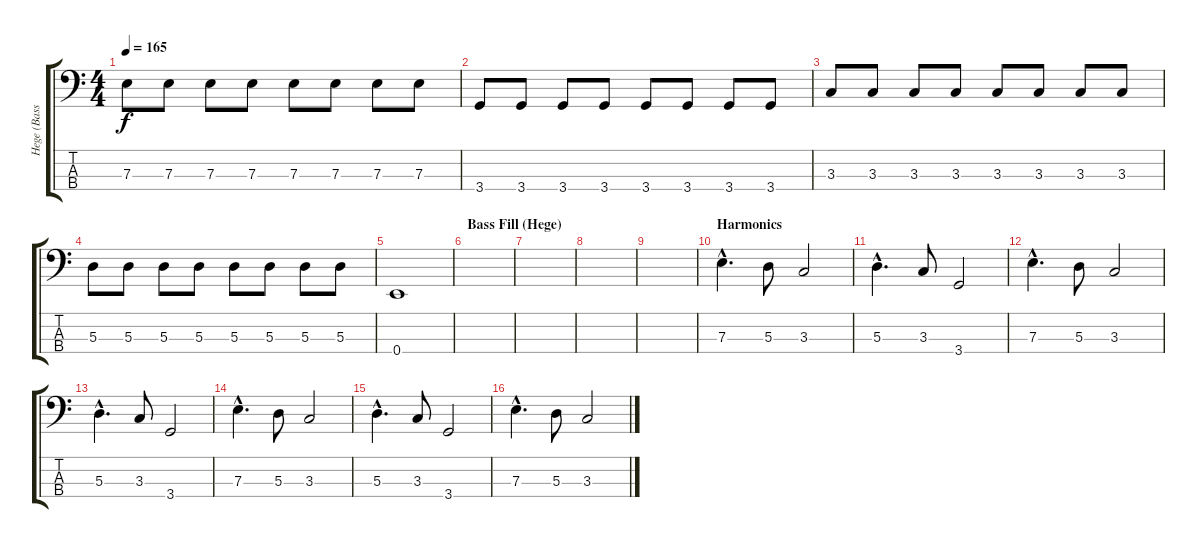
\track ("Hege (Bass)" "Hege (Bass") {instrument electricbassfinger}
\staff {score tabs}
\tuning (G2 D2 A1 E1) {hide}
\ts (4 4)
\tempo 165
\clef f4
\ks c
7.3.8{dy f} 7.3.8 7.3.8 7.3.8 7.3.8 7.3.8 7.3.8 7.3.8 |
3.4.8 3.4.8 3.4.8 3.4.8 3.4.8 3.4.8 3.4.8 3.4.8 |
3.3.8 3.3.8 3.3.8 3.3.8 3.3.8 3.3.8 3.3.8 3.3.8 |
5.3.8 5.3.8 5.3.8 5.3.8 5.3.8 5.3.8 5.3.8 5.3.8 |
0.4.1 |
\section ("" "Bass Fill (Hege)")
|
|
|
|
\section ("" "Harmonics ")
7.3{hac}.4{d} 5.3.8 3.3.2 |
5.3{hac}.4{d} 3.3.8 3.4.2 |
7.3{hac}.4{d} 5.3.8 3.3.2 |
5.3{hac}.4{d} 3.3.8 3.4.2 |
7.3{hac}.4{d} 5.3.8 3.3.2 |
5.3{hac}.4{d} 3.3.8 3.4.2 |
7.3{hac}.4{d} 5.3.8 3.3.2
